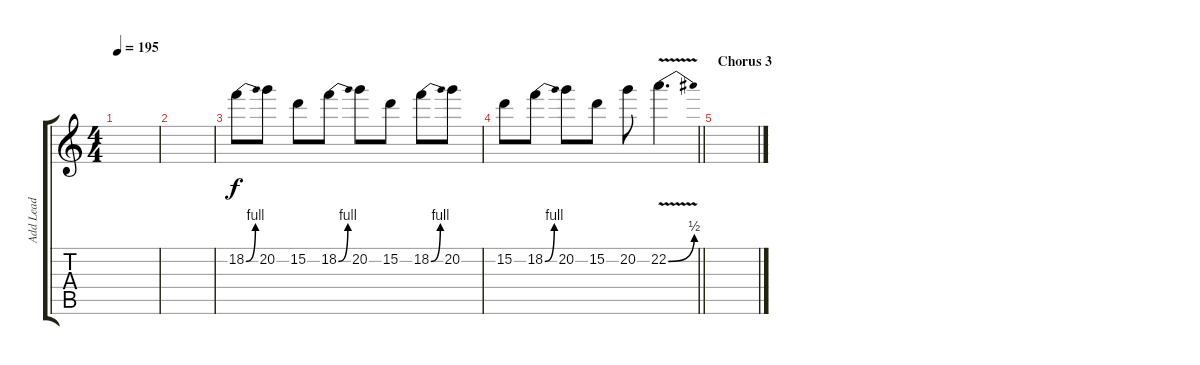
\track ("Add Lead" "Add Lead") {instrument distortionguitar}
\staff {score tabs}
\tuning (E4 B3 G3 D3 A2 E2) {hide}
\ts (4 4)
\tempo 195
\clef g2
\ks c
|
|
18.2{be (bend 0 0 60 4)}.8 20.2.8 15.2.8 18.2{be (bend 0 0 60 4)}.8 20.2.8 15.2.8 18.2{be (bend 0 0 60 4)}.8 20.2.8 |
\barLineRight lightlight
15.2.8 18.2{be (bend 0 0 60 4)}.8 20.2.8 15.2.8 20.2.8 22.2{be (bend 0 0 60 2) v}.4{d} |
\section ("" "Chorus 3")
